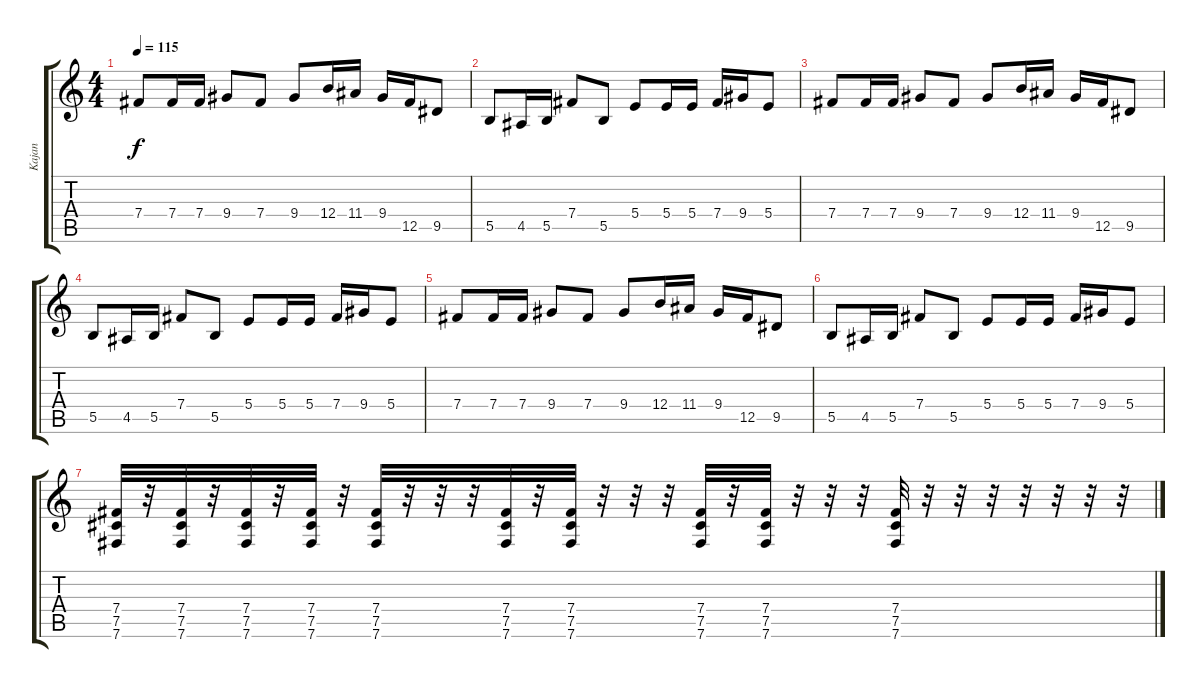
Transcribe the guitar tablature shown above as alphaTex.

\track ("Kajan" "Kajan") {instrument distortionguitar}
\staff {score tabs}
\tuning (Db4 Ab3 E3 B2 Gb2 B1) {hide}
\ts (4 4)
\tempo 115
\clef g2
\ks c
7.4.8{dy f} 7.4.16 7.4.16 9.4.8 7.4.8 9.4.8 12.4.16 11.4.16 9.4.16 12.5.16 9.5.8 |
5.5.8 4.5.16 5.5.16 7.4.8 5.5.8 5.4.8 5.4.16 5.4.16 7.4.16 9.4.16 5.4.8 |
7.4.8 7.4.16 7.4.16 9.4.8 7.4.8 9.4.8 12.4.16 11.4.16 9.4.16 12.5.16 9.5.8 |
5.5.8 4.5.16 5.5.16 7.4.8 5.5.8 5.4.8 5.4.16 5.4.16 7.4.16 9.4.16 5.4.8 |
7.4.8 7.4.16 7.4.16 9.4.8 7.4.8 9.4.8 12.4.16 11.4.16 9.4.16 12.5.16 9.5.8 |
5.5.8 4.5.16 5.5.16 7.4.8 5.5.8 5.4.8 5.4.16 5.4.16 7.4.16 9.4.16 5.4.8 |
(7.4 7.5 7.6).32 r.32 (7.4 7.5 7.6).32 r.32 (7.4 7.5 7.6).32 r.32 (7.4 7.5 7.6).32 r.32 (7.4 7.5 7.6).32 r.32 r.32 r.32 (7.4 7.5 7.6).32 r.32 (7.4 7.5 7.6).32 r.32 r.32 r.32 (7.4 7.5 7.6).32 r.32 (7.4 7.5 7.6).32 r.32 r.32 r.32 (7.4 7.5 7.6).32 r.32 r.32 r.32 r.32 r.32 r.32 r.32
